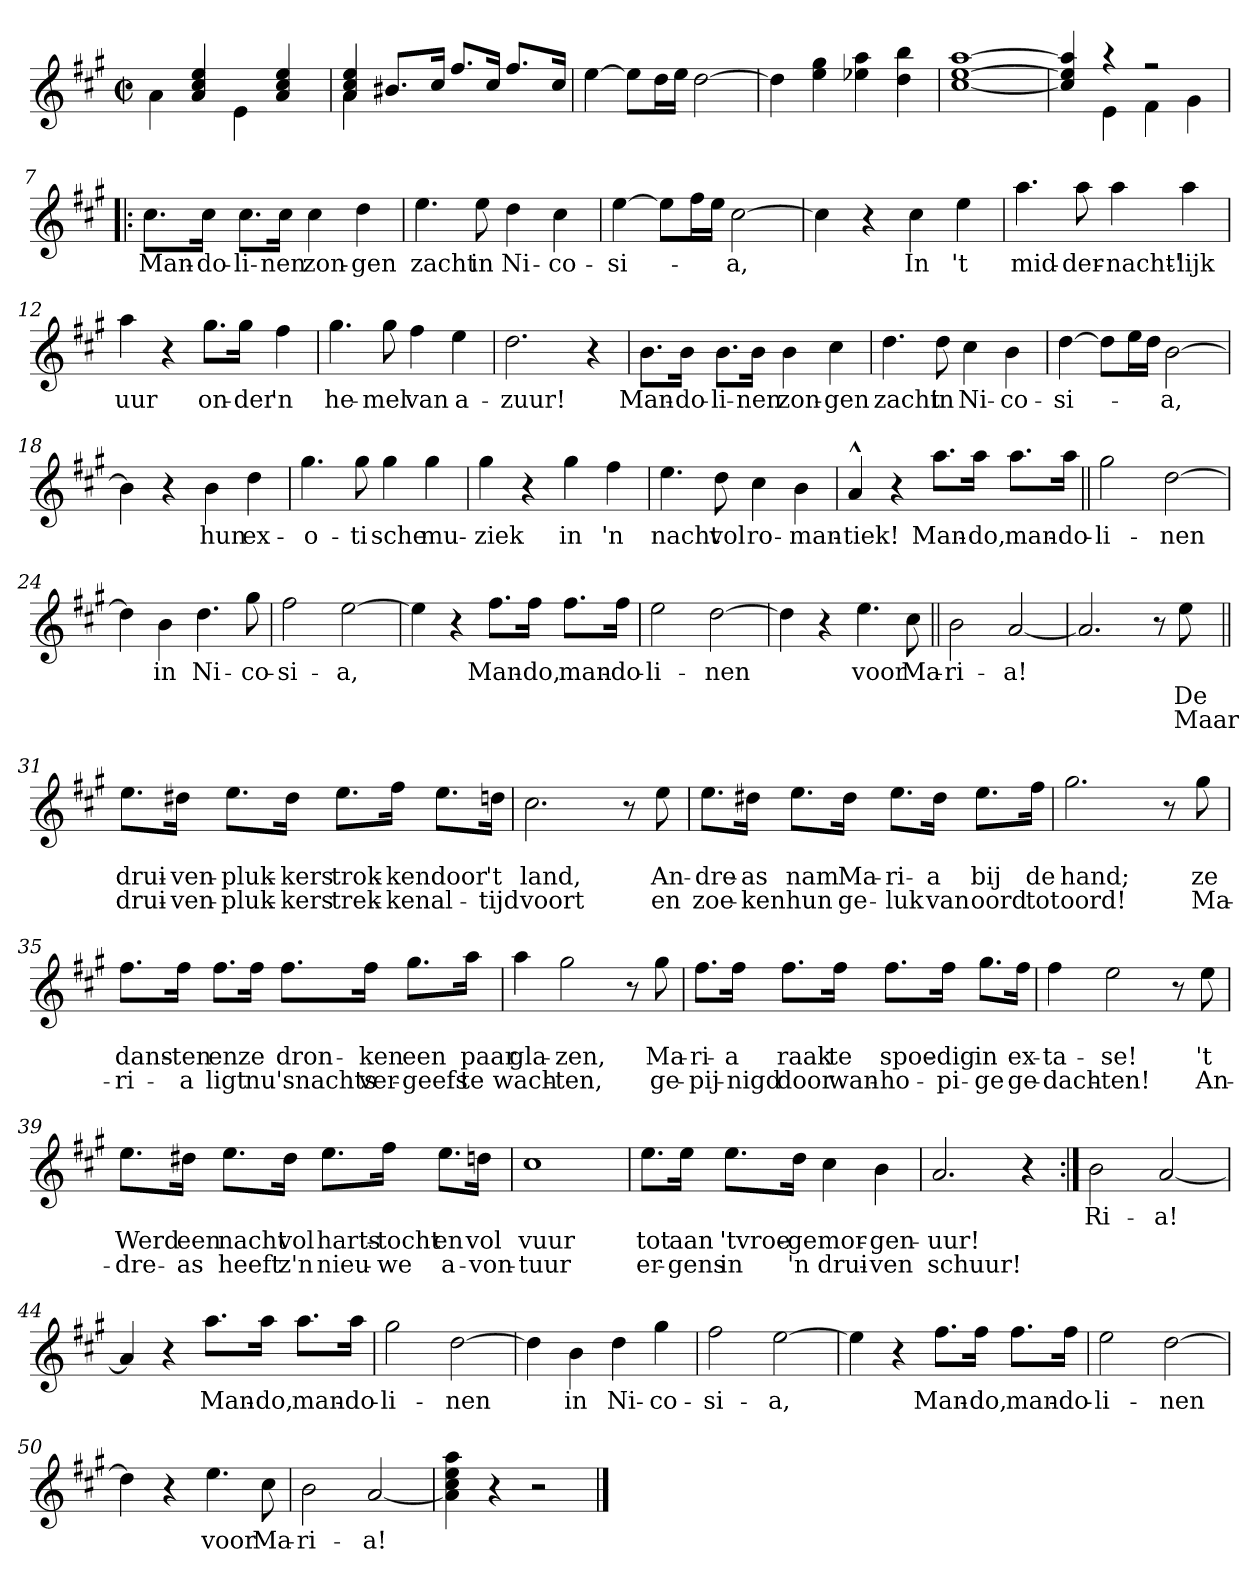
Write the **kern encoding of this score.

**kern	**text	**text	**text
*part1	*part1	*part1	*part1
*staff1	*staff1	*staff1	*staff1
*clefG2	*	*	*
*k[f#c#g#]	*	*	*
*A:	*	*	*
*M2/2	*	*	*
*met(c|)	*	*	*
=1	=1	=1	=1
*^	*	*	*
4ryy	4a\	.	.	.
4a/ 4cc#/ 4ee/	4ryy	.	.	.
4ryy	4e\	.	.	.
4a/ 4cc#/ 4ee/	8ryy	.	.	.
.	8ryy	.	.	.
=2	=2	=2	=2	=2
4a/ 4cc#/ 4ee/	4a\	.	.	.
8.b#X/L	8ryy	.	.	.
.	8ryy	.	.	.
16cc#/Jk	.	.	.	.
8.ff#/L	4.ryy	.	.	.
16cc#/Jk	.	.	.	.
8.ff#/L	.	.	.	.
.	8ryy	.	.	.
16cc#/Jk	.	.	.	.
*v	*v	*	*	*
=3	=3	=3	=3
[4ee\	.	.	.
8ee\L]	.	.	.
16dd\L	.	.	.
16ee\JJ	.	.	.
[2dd\	.	.	.
=4	=4	=4	=4
4dd\]	.	.	.
4ee\ 4gg#\	.	.	.
4ee-X\ 4aa\	.	.	.
4dd\ 4bb\	.	.	.
=5	=5	=5	=5
[1cc# [1ee [1aa	.	.	.
=6	=6	=6	=6
*^	*	*	*
4cc#/] 4ee/] 4aa/]	4ryy	.	.	.
4rgg	4e\	.	.	.
2rgg	4f#\	.	.	.
.	4g#\	.	.	.
!!LO:LB:g=z	!!
=7!|:	=7!|:	=7!|:	=7!|:	=7!|:
!	!	!LO:LY:b	!	!
*v	*v	*	*	*
8.cc#\L	Man-	.	.
!	!LO:LY:b	!	!
16cc#\Jk	-do-	.	.
!	!LO:LY:b	!	!
8.cc#\L	-li-	.	.
!	!LO:LY:b	!	!
16cc#\Jk	-nen	.	.
!	!LO:LY:b	!	!
4cc#\	zon-	.	.
!	!LO:LY:b	!	!
4dd\	-gen	.	.
=8	=8	=8	=8
!	!LO:LY:b	!	!
4.ee\	zacht	.	.
!	!LO:LY:b	!	!
8ee\	in	.	.
!	!LO:LY:b	!	!
4dd\	Ni-	.	.
!	!LO:LY:b	!	!
4cc#\	-co-	.	.
=9	=9	=9	=9
!	!LO:LY:b	!	!
[4ee\	-si-	.	.
8ee\L]	.	.	.
16ff#\L	.	.	.
16ee\JJ	.	.	.
!	!LO:LY:b	!	!
[2cc#\	-a,	.	.
=10	=10	=10	=10
4cc#\]	.	.	.
4r	.	.	.
!	!LO:LY:b	!	!
4cc#\	In	.	.
!	!LO:LY:b	!	!
4ee\	't	.	.
=11	=11	=11	=11
!	!LO:LY:b	!	!
4.aa\	mid-	.	.
!	!LO:LY:b	!	!
8aa\	-der-	.	.
!	!LO:LY:b	!	!
4aa\	-nacht'-	.	.
!	!LO:LY:b	!	!
4aa\	-lijk	.	.
=12	=12	=12	=12
!	!LO:LY:b	!	!
4aa\	uur	.	.
4r	.	.	.
!	!LO:LY:b	!	!
8.gg#\L	on-	.	.
!	!LO:LY:b	!	!
16gg#\Jk	-der	.	.
!	!LO:LY:b	!	!
4ff#\	'n	.	.
!!LO:LB:g=z
=13	=13	=13	=13
!	!LO:LY:b	!	!
4.gg#\	he-	.	.
!	!LO:LY:b	!	!
8gg#\	-mel	.	.
!	!LO:LY:b	!	!
4ff#\	van	.	.
!	!LO:LY:b	!	!
4ee\	a-	.	.
=14	=14	=14	=14
!	!LO:LY:b	!	!
2.dd\	-zuur!	.	.
4r	.	.	.
=15	=15	=15	=15
!	!LO:LY:b	!	!
8.b\L	Man-	.	.
!	!LO:LY:b	!	!
16b\Jk	-do-	.	.
!	!LO:LY:b	!	!
8.b\L	-li-	.	.
!	!LO:LY:b	!	!
16b\Jk	-nen	.	.
!	!LO:LY:b	!	!
4b\	zon-	.	.
!	!LO:LY:b	!	!
4cc#\	-gen	.	.
=16	=16	=16	=16
!	!LO:LY:b	!	!
4.dd\	zacht	.	.
!	!LO:LY:b	!	!
8dd\	in	.	.
!	!LO:LY:b	!	!
4cc#\	Ni-	.	.
!	!LO:LY:b	!	!
4b\	-co-	.	.
=17	=17	=17	=17
!	!LO:LY:b	!	!
[4dd\	-si-	.	.
8dd\L]	.	.	.
16ee\L	.	.	.
16dd\JJ	.	.	.
!	!LO:LY:b	!	!
[2b\	-a,	.	.
!!LO:LB:g=z
=18	=18	=18	=18
4b\]	.	.	.
4r	.	.	.
!	!LO:LY:b	!	!
4b\	hun	.	.
!	!LO:LY:b	!	!
4dd\	ex-	.	.
=19	=19	=19	=19
!	!LO:LY:b	!	!
4.gg#\	-o-	.	.
!	!LO:LY:b	!	!
8gg#\	-ti	.	.
!	!LO:LY:b	!	!
4gg#\	sche	.	.
!	!LO:LY:b	!	!
4gg#\	mu-	.	.
=20	=20	=20	=20
!	!LO:LY:b	!	!
4gg#\	-ziek	.	.
4r	.	.	.
!	!LO:LY:b	!	!
4gg#\	in	.	.
!	!LO:LY:b	!	!
4ff#\	'n	.	.
=21	=21	=21	=21
!	!LO:LY:b	!	!
4.ee\	nacht	.	.
!	!LO:LY:b	!	!
8dd\	vol	.	.
!	!LO:LY:b	!	!
4cc#\	ro-	.	.
!	!LO:LY:b	!	!
4b\	-man-	.	.
=22	=22	=22	=22
!	!LO:LY:b	!	!
4a^^>/	-tiek!	.	.
4r	.	.	.
!	!LO:LY:b	!	!
8.aa\L	Man-	.	.
!	!LO:LY:b	!	!
16aa\Jk	-do,	.	.
!	!LO:LY:b	!	!
8.aa\L	man-	.	.
!	!LO:LY:b	!	!
16aa\Jk	-do-	.	.
=23||	=23||	=23||	=23||
!	!LO:LY:b	!	!
2gg#\	-li-	.	.
!	!LO:LY:b	!	!
[2dd\	-nen	.	.
!!LO:LB:g=z
=24	=24	=24	=24
4dd\]	.	.	.
!	!LO:LY:b	!	!
4b\	in	.	.
!	!LO:LY:b	!	!
4.dd\	Ni-	.	.
!	!LO:LY:b	!	!
8gg#\	-co-	.	.
=25	=25	=25	=25
!	!LO:LY:b	!	!
2ff#\	-si-	.	.
!	!LO:LY:b	!	!
[2ee\	-a,	.	.
=26	=26	=26	=26
4ee\]	.	.	.
4r	.	.	.
!	!LO:LY:b	!	!
8.ff#\L	Man-	.	.
!	!LO:LY:b	!	!
16ff#\Jk	-do,	.	.
!	!LO:LY:b	!	!
8.ff#\L	man-	.	.
!	!LO:LY:b	!	!
16ff#\Jk	-do-	.	.
=27	=27	=27	=27
!	!LO:LY:b	!	!
2ee\	-li-	.	.
!	!LO:LY:b	!	!
[2dd\	-nen	.	.
=28	=28	=28	=28
4dd\]	.	.	.
4r	.	.	.
!	!LO:LY:b	!	!
4.ee\	voor	.	.
!	!LO:LY:b	!	!
8cc#\	Ma-	.	.
=29||	=29||	=29||	=29||
!	!LO:LY:b	!	!
2b\	-ri-	.	.
!	!LO:LY:b	!	!
[2a/	-a!	.	.
=30	=30	=30	=30
2.a/]	.	.	.
8r	.	.	.
!	!	!LO:LY:b	!LO:LY:b
8ee\	.	De	Maar
!!LO:LB:g=z
=31||	=31||	=31||	=31||
!	!	!LO:LY:b	!LO:LY:b
8.ee\L	.	drui-	drui-
!	!	!LO:LY:b	!LO:LY:b
16dd#X\Jk	.	-ven-	-ven-
!	!	!LO:LY:b	!LO:LY:b
8.ee\L	.	-pluk-	-pluk-
!	!	!LO:LY:b	!LO:LY:b
16dd#\Jk	.	-kers	-kers
!	!	!LO:LY:b	!LO:LY:b
8.ee\L	.	trok-	trek-
!	!	!LO:LY:b	!LO:LY:b
16ff#\Jk	.	-ken	-ken
!	!	!LO:LY:b	!LO:LY:b
8.ee\L	.	door	al-
!	!	!LO:LY:b	!LO:LY:b
16ddn\Jk	.	't	-tijd
=32	=32	=32	=32
!	!	!LO:LY:b	!LO:LY:b
2.cc#\	.	land,	voort
8r	.	.	.
!	!	!LO:LY:b	!LO:LY:b
8ee\	.	An-	en
=33	=33	=33	=33
!	!	!LO:LY:b	!LO:LY:b
8.ee\L	.	-dre-	zoe-
!	!	!LO:LY:b	!LO:LY:b
16dd#X\Jk	.	-as	-ken
!	!	!LO:LY:b	!LO:LY:b
8.ee\L	.	nam	hun
!	!	!LO:LY:b	!LO:LY:b
16dd#\Jk	.	Ma-	ge-
!	!	!LO:LY:b	!LO:LY:b
8.ee\L	.	-ri-	-luk
!	!	!LO:LY:b	!LO:LY:b
16dd#\Jk	.	-a	van
!	!	!LO:LY:b	!LO:LY:b
8.ee\L	.	bij	oord
!	!	!LO:LY:b	!LO:LY:b
16ff#\Jk	.	de	tot
=34	=34	=34	=34
!	!	!LO:LY:b	!LO:LY:b
2.gg#\	.	hand;	oord!
8r	.	.	.
!	!	!LO:LY:b	!LO:LY:b
8gg#\	.	ze	Ma-
!!LO:LB:g=z
=35	=35	=35	=35
!	!	!LO:LY:b	!LO:LY:b
8.ff#\L	.	dans-	-ri-
!	!	!LO:LY:b	!LO:LY:b
16ff#\Jk	.	-ten	-a
!	!	!LO:LY:b	!LO:LY:b
8.ff#\L	.	en	ligt
!	!	!LO:LY:b	!LO:LY:b
16ff#\Jk	.	ze	nu
!	!	!LO:LY:b	!LO:LY:b
8.ff#\L	.	dron-	'snachts
!	!	!LO:LY:b	!LO:LY:b
16ff#\Jk	.	-ken	ver-
!	!	!LO:LY:b	!LO:LY:b
8.gg#\L	.	een	-geefs
!	!	!LO:LY:b	!LO:LY:b
16aa\Jk	.	paar	te
=36	=36	=36	=36
!	!	!LO:LY:b	!LO:LY:b
4aa\	.	gla-	wach-
!	!	!LO:LY:b	!LO:LY:b
2gg#\	.	-zen,	-ten,
8r	.	.	.
!	!	!LO:LY:b	!LO:LY:b
8gg#\	.	Ma-	ge-
=37	=37	=37	=37
!	!	!LO:LY:b	!LO:LY:b
8.ff#\L	.	-ri-	-pij-
!	!	!LO:LY:b	!LO:LY:b
16ff#\Jk	.	-a	-nigd
!	!	!LO:LY:b	!LO:LY:b
8.ff#\L	.	raak	door
!	!	!LO:LY:b	!LO:LY:b
16ff#\Jk	.	te	wan-
!	!	!LO:LY:b	!LO:LY:b
8.ff#\L	.	spoe-	-ho-
!	!	!LO:LY:b	!LO:LY:b
16ff#\Jk	.	-dig	-pi-
!	!	!LO:LY:b	!LO:LY:b
8.gg#\L	.	in	-ge
!	!	!LO:LY:b	!LO:LY:b
16ff#\Jk	.	ex-	ge-
=38	=38	=38	=38
!	!	!LO:LY:b	!LO:LY:b
4ff#\	.	-ta-	-dach-
!	!	!LO:LY:b	!LO:LY:b
2ee\	.	-se!	-ten!
8r	.	.	.
!	!	!LO:LY:b	!LO:LY:b
8ee\	.	't	An-
!!LO:LB:g=z
=39	=39	=39	=39
!	!	!LO:LY:b	!LO:LY:b
8.ee\L	.	Werd	-dre-
!	!	!LO:LY:b	!LO:LY:b
16dd#X\Jk	.	een	-as
!	!	!LO:LY:b	!LO:LY:b
8.ee\L	.	nacht	heeft
!	!	!LO:LY:b	!LO:LY:b
16dd#\Jk	.	vol	z'n
!	!	!LO:LY:b	!LO:LY:b
8.ee\L	.	harts-	nieu-
!	!	!LO:LY:b	!LO:LY:b
16ff#\Jk	.	-tocht	-we
!	!	!LO:LY:b	!LO:LY:b
8.ee\L	.	en	a-
!	!	!LO:LY:b	!LO:LY:b
16ddn\Jk	.	vol	-von-
=40	=40	=40	=40
!	!	!LO:LY:b	!LO:LY:b
1cc#	.	vuur	-tuur
=41	=41	=41	=41
!	!	!LO:LY:b	!LO:LY:b
8.ee\L	.	tot	er-
!	!	!LO:LY:b	!LO:LY:b
16ee\Jk	.	aan	-gens
!	!	!LO:LY:b	!LO:LY:b
8.ee\L	.	'tvroe-	in
!	!	!LO:LY:b	!LO:LY:b
16dd\Jk	.	-ge	'n
!	!	!LO:LY:b	!LO:LY:b
4cc#\	.	mor-	drui-
!	!	!LO:LY:b	!LO:LY:b
4b\	.	-gen-	-ven
=42	=42	=42	=42
!	!	!LO:LY:b	!LO:LY:b
2.a/	.	-uur!	schuur!
4r	.	.	.
!!LO:LB:g=z
=43:|!	=43:|!	=43:|!	=43:|!
!	!LO:LY:b	!	!
2b\	Ri-	.	.
!	!LO:LY:b	!	!
[2a/	-a!	.	.
=44	=44	=44	=44
4a/]	.	.	.
4r	.	.	.
!	!LO:LY:b	!	!
8.aa\L	Man-	.	.
!	!LO:LY:b	!	!
16aa\Jk	-do,	.	.
!	!LO:LY:b	!	!
8.aa\L	man-	.	.
!	!LO:LY:b	!	!
16aa\Jk	-do-	.	.
=45	=45	=45	=45
!	!LO:LY:b	!	!
2gg#\	-li-	.	.
!	!LO:LY:b	!	!
[2dd\	-nen	.	.
=46	=46	=46	=46
4dd\]	.	.	.
!	!LO:LY:b	!	!
4b\	in	.	.
!	!LO:LY:b	!	!
4dd\	Ni-	.	.
!	!LO:LY:b	!	!
4gg#\	-co-	.	.
=47	=47	=47	=47
!	!LO:LY:b	!	!
2ff#\	-si-	.	.
!	!LO:LY:b	!	!
[2ee\	-a,	.	.
!!LO:LB:g=z
=48	=48	=48	=48
4ee\]	.	.	.
4r	.	.	.
!	!LO:LY:b	!	!
8.ff#\L	Man-	.	.
!	!LO:LY:b	!	!
16ff#\Jk	-do,	.	.
!	!LO:LY:b	!	!
8.ff#\L	man-	.	.
!	!LO:LY:b	!	!
16ff#\Jk	-do-	.	.
=49	=49	=49	=49
!	!LO:LY:b	!	!
2ee\	-li-	.	.
!	!LO:LY:b	!	!
[2dd\	-nen	.	.
=50	=50	=50	=50
4dd\]	.	.	.
4r	.	.	.
!	!LO:LY:b	!	!
4.ee\	voor	.	.
!	!LO:LY:b	!	!
8cc#\	Ma-	.	.
=51	=51	=51	=51
!	!LO:LY:b	!	!
2b\	-ri-	.	.
!	!LO:LY:b	!	!
[2a/	-a!	.	.
=52	=52	=52	=52
4a\] 4cc#\ 4ee\ 4aa\	.	.	.
4r	.	.	.
2r	.	.	.
==	==	==	==
*-	*-	*-	*-
